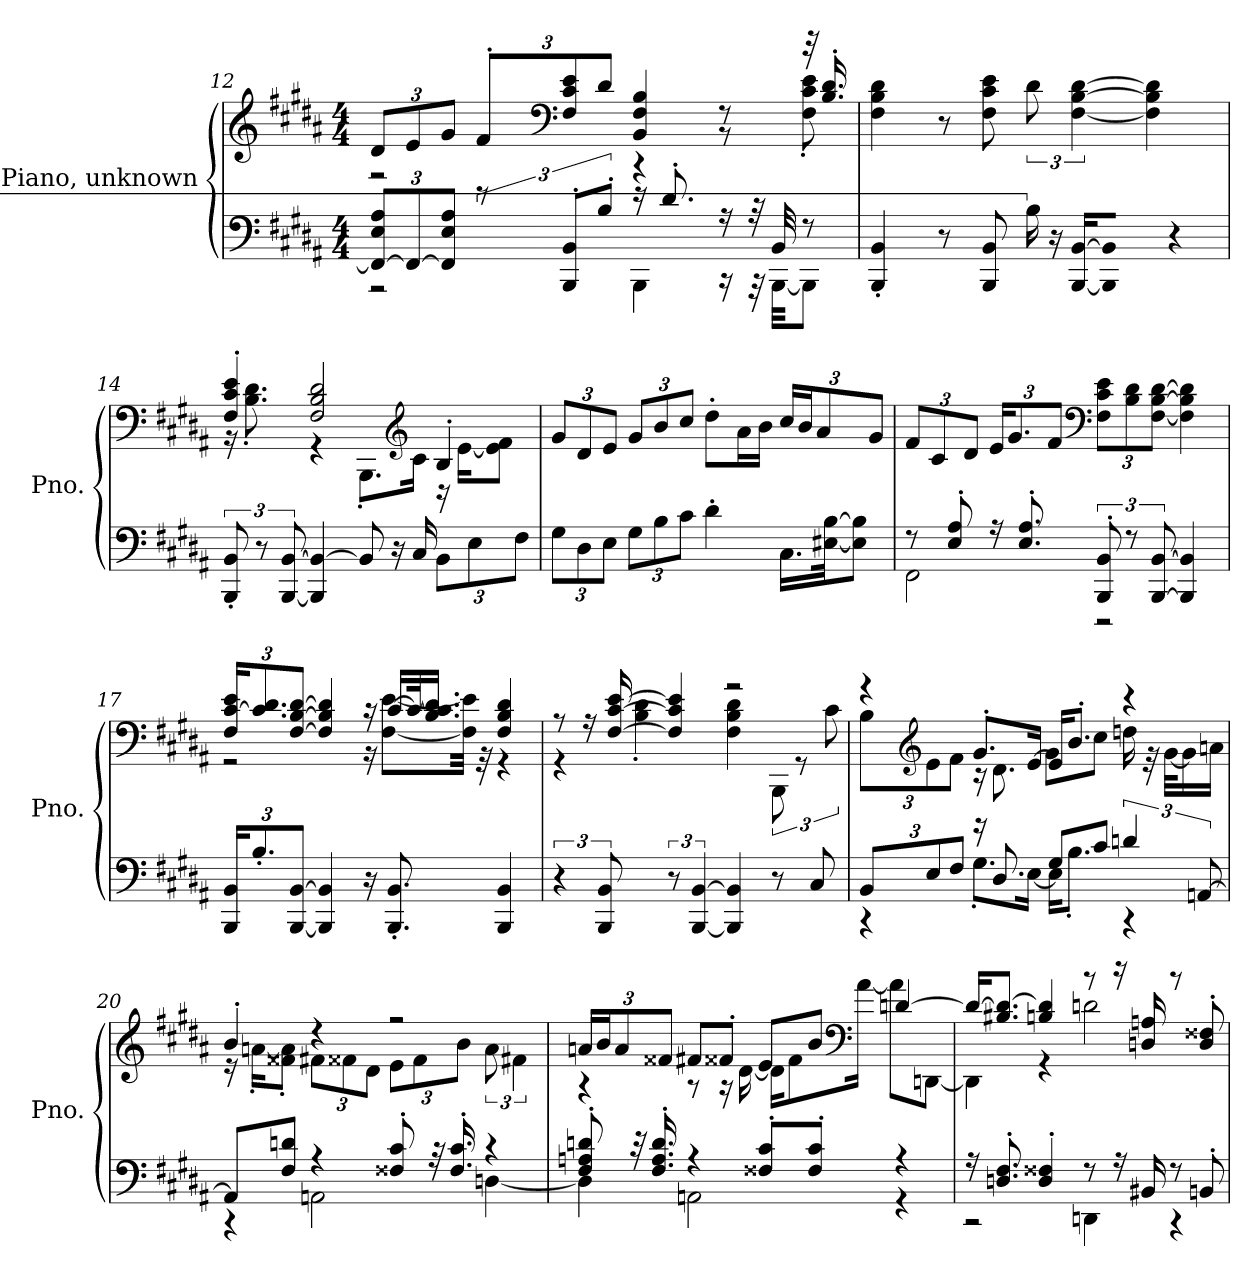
**kern	**kern
*part1	*part1
*staff2	*staff1
*I"Piano, unknown	*
*I'Pno.	*
*clefF4	*clefG2
*k[f#c#g#d#a#]	*k[f#c#g#d#a#]
*M4/4	*M4/4
*Xbrackettup	*Xbrackettup
=12	=12
*^	*^
12FF#/_ 12E/ 12A#/L	2r	12d#/L	2r
12FF#/_	.	12e/	.
12FF#/] 12E/ 12A#/J	.	12g#/J	.
*brackettup	*	*	*
12r	.	12f#'/L	.
*	*	*clefF4	*
12BBB/' 12BB/'L	.	12F#/ 12c#/ 12e/	.
12B'/J	.	12d#/J	.
16r	4BBB\	4BB/ 4F#/ 4B/	4r
8.d#'/	.	.	.
16r	16r	8r	8r
32r	32r	.	.
32BB/	[32BBB\KKL	.	.
8r	8BBB\J]	32r	8F#\' 8c#\' 8e\'
.	.	16.B/' 16.d#/'	.
*v	*v	*	*
*	*v	*v
!!LO:LB:g=z
=13	=13
4BBB/' 4BB/'	4F#\ 4B\ 4d#\
8r	8r
8BBB/ 8BB/	8F#\ 8c#\ 8e\
*	*brackettup
24B\	12d#\
24r	.
[24BBB/ [24BB/KL	[6F#\ [6B\ [6d#\
8BBB/] 8BB/]J	.
4r	4F#\] 4B\] 4d#\]
=14	=14
*	*^
12BBB/' 12BB/'	4F#/' 4c#/' 4e/'	16r
.	.	8.B\' 8.d#\'
12r	.	.
[12BBB/ [12BB/	.	.
4BBB/] 4BB/_	2F#/ 2B/ 2d#/	4r
8BB/]	.	8.BBB'\L
16r	.	.
*	*clefG2	*
16C#/	.	16c#\Jk
*Xbrackettup	*	*
12BB\L	4B'/	16r
.	.	[16e\KL
12E\	.	.
.	.	8e\] 8f#\J
12F#\J	.	.
*	*v	*v
=15	=15
*	*Xbrackettup
12G#\L	12g#/L
12D#\	12d#/
12E\J	12e/J
12G#\L	12g#/L
12B\	12b/
12c#\J	12cc#/J
4d#'\	8dd#'\L
.	16a#\L
.	16b\JJ
16.C#\LL	24cc#/LL
.	24b/J
.	12a#/
[32E#X\ [32B\JK	.
8E#\] 8B\]J	.
.	12g#/J
!!LO:PB:g=z
=16	=16
*^	*
8r	2FF#\	12f#/L
.	.	12c#/
8E/' 8A#/'	.	.
.	.	12d#/J
16r	.	24e/KL
.	.	12.g#/
8.E/' 8.A#/'	.	.
.	.	12f#/J
*	*	*clefF4
*brackettup	*	*
12BBB/' 12BB/'	2r	12F#\ 12c#\ 12e\L
12r	.	12B\ 12d#\
[12BBB/ [12BB/	.	[12F#\ [12B\ [12d#\J
4BBB/] 4BB/]	.	4F#\] 4B\] 4d#\]
*v	*v	*
=17	=17
*Xbrackettup	*
*	*^
24BBB/ 24BB/KL	24F#/ [24c#/ 24e/KL	2r
12.B'/	12.c#/] 12.d#/	.
[12BBB/ [12BB/J	[12F#/ [12B/ [12d#/J	.
4BBB/] 4BB/]	4F#/] 4B/] 4d#/]	.
16r	16r	16r
8.BBB/' 8.BB/'	[16c#/LL	[8F#\ [8e\L
.	32c#/K_	.
.	16.B/ 16.c#/] 16.d#/JJ	.
.	.	32F#\] 32e\]Jkk
.	.	32r
4BBB/ 4BB/	4F#/ 4B/ 4d#/	4r
=18	=18	=18
*brackettup	*	*
6r	8r	4r
.	16r	.
12BBB/ 12BB/	.	.
.	[16F#/ [16c#/ [16e/	.
12r	4F#/] 4c#/] 4e/]	4B\' 4d#\'
[6BBB/ [6BB/	.	.
4BBB/] 4BB/]	2r	4F#\ 4B\ 4d#\
*	*	*brackettup
8r	.	12BBB\
.	.	12r
8C#/	.	.
.	.	12c#\
!!LO:LB:g=z	!!
=19	=19	=19
*Xbrackettup	*	*Xbrackettup
*^	*	*
12BB/L	4r	4r	12B\L
*	*	*clefG2	*
12E/	.	.	12e\
12F#/J	.	.	12f#\J
16r	8.G#'\L	8.g#'/L	16r
8.D#/	.	.	8.d#\
.	[16E\Jk	[16e/Jk	.
8G#/L	16E\KL]	16e/KL]	8g#\L
.	8.B'\J	8.b'/J	.
8c#/J	.	.	8cc#\J
*brackettup	*	*	*
6dn/	4r	4r	16ddn\
.	.	.	32r
.	.	.	[32g#\KLL
.	.	.	16g#\]
[12AAn/	.	.	.
.	.	.	16an\JJ
=20	=20	=20	=20
8AA/L]	4r	4b'/	16r
.	.	.	[16an'\KL
8F#/ 8dn/J	.	.	8f##X\' 8a\]'J
4r	2AAn\	4r	12f#X\L
.	.	.	12f##X\
.	.	.	12d#\J
8F##X/' 8c#/'	.	2r	12e\L
.	.	.	12f##\
32r	.	.	.
16.F##/' 16.c#/'	.	.	.
.	.	.	12b\J
*	*	*	*brackettup
4r	[4Dn\	.	12a\
.	.	.	6f#X\
!!LO:LB:g=z	!!
=21	=21	=21	=21
*	*	*Xbrackettup	*
8F#/' 8An/' 8dn/'	4D\]	24an/LL	4r
.	.	24b/J	.
.	.	12a/	.
32r	.	.	.
16.F#/' 16.A/' 16.d/'	.	.	.
.	.	12f##X/J	.
4r	2AAn\	8f#X/L	8r
.	.	8f##X'/J	16r
.	.	.	[16d#\
8F##X/' 8c#/'L	.	8e/L	16d#\KL]
.	.	.	8f##\
8F##/' 8c#/'J	.	8b/J	.
*	*	*clefF4	*
.	.	.	[16a\Jk
4r	4r	[4dn/	8a\L]
.	.	.	[8DDn\J
=22	=22	=22	=22
16r	2r	16d/KL_	4DD\]
8.Dn/' 8.F#/'	.	8.B#X/ 8.d/_J	.
4D/' 4F##X/'	.	4Bn/ 4d/]	4r
8r	4DDn\	8r	2dn\
16r	.	16r	.
16BB#X/	.	16Dn/ 16An/	.
8r	4r	8r	.
8BBn'/	.	8D/' 8F##X/'	.
*v	*v	*	*
*	*v	*v
=	=
*-	*-
